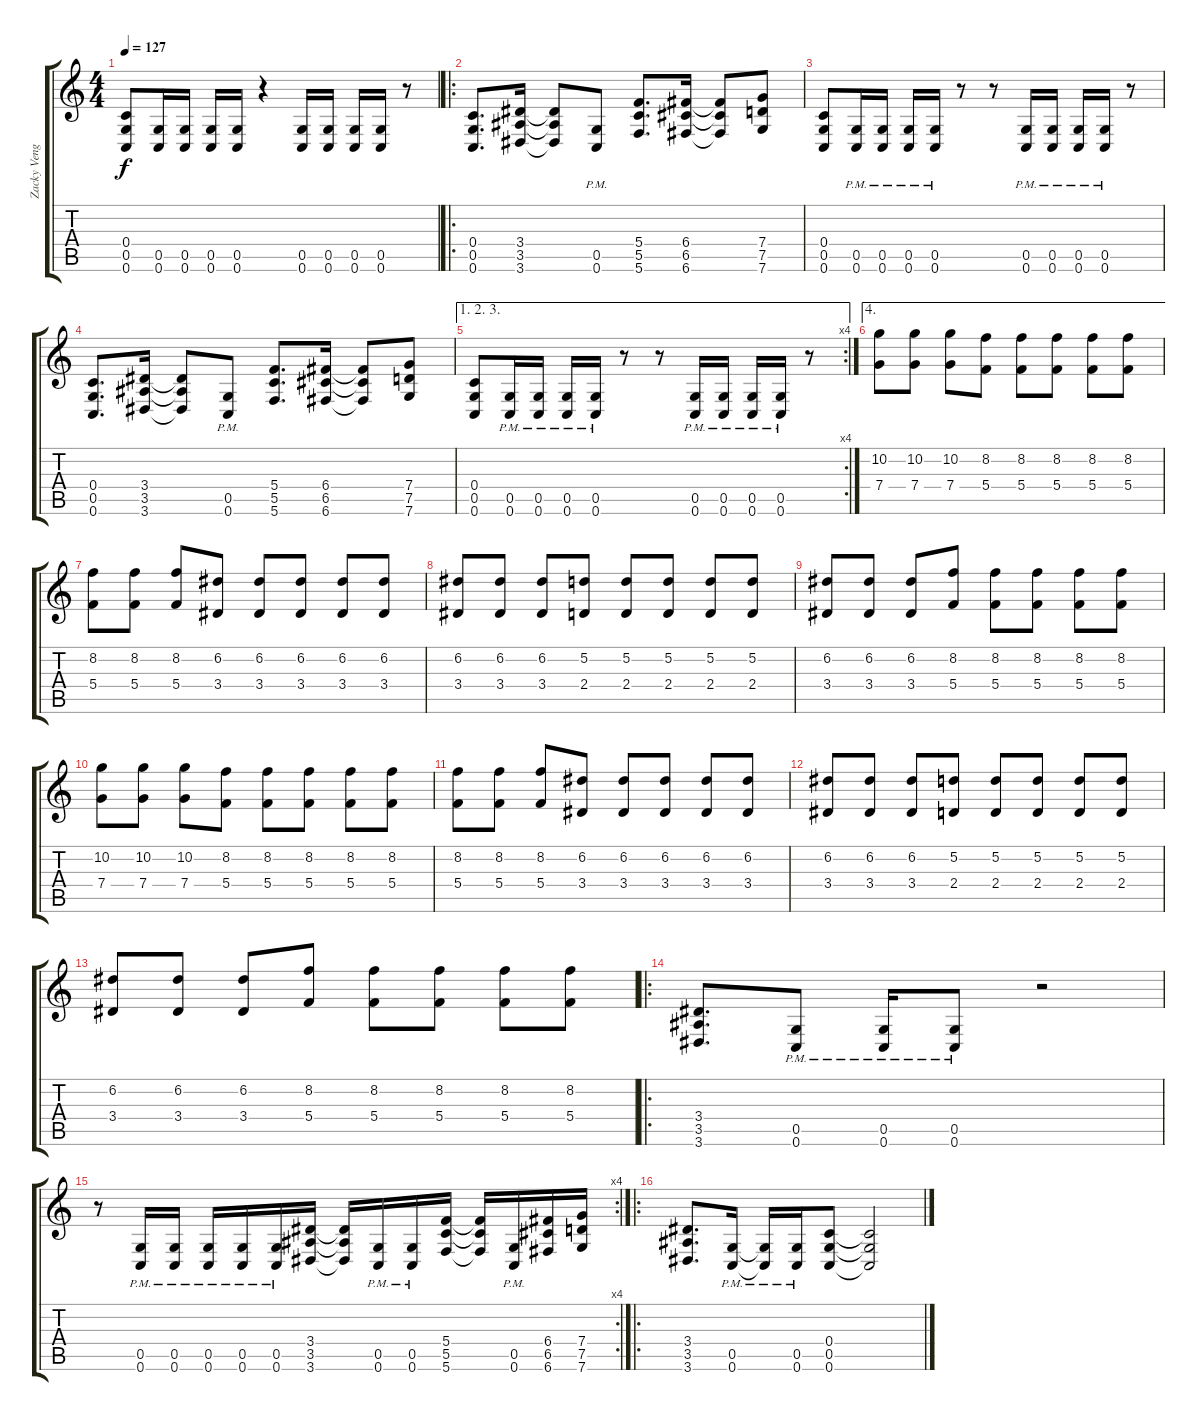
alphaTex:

\track ("Zacky Vengeance" "Zacky Veng") {instrument distortionguitar}
\staff {score tabs}
\tuning (D4 A3 F3 C3 G2 C2) {hide}
\ts (4 4)
\tempo 127
\clef g2
\ks c
(0.4 0.5 0.6).8{dy f} (0.5 0.6).16 (0.5 0.6).16 (0.5 0.6).16 (0.5 0.6).16 r.4 (0.5 0.6).16 (0.5 0.6).16 (0.5 0.6).16 (0.5 0.6).16 r.8 |
\ro
(0.4 0.5 0.6).8{d} (3.4 3.5 3.6).16 (3.4{t} 3.5{t} 3.6{t}).8 (0.5{pm} 0.6{pm}).8 (5.4 5.5 5.6).8{d} (6.4 6.5 6.6).16 (6.4{t} 6.5{t} 6.6{t}).8 (7.4 7.5 7.6).8 |
(0.4 0.5 0.6).8 (0.5{pm} 0.6{pm}).16 (0.5{pm} 0.6{pm}).16 (0.5{pm} 0.6{pm}).16 (0.5{pm} 0.6{pm}).16 r.8 r.8 (0.5{pm} 0.6{pm}).16 (0.5{pm} 0.6{pm}).16 (0.5{pm} 0.6{pm}).16 (0.5{pm} 0.6{pm}).16 r.8 |
(0.4 0.5 0.6).8{d} (3.4 3.5 3.6).16 (3.4{t} 3.5{t} 3.6{t}).8 (0.5{pm} 0.6{pm}).8 (5.4 5.5 5.6).8{d} (6.4 6.5 6.6).16 (6.4{t} 6.5{t} 6.6{t}).8 (7.4 7.5 7.6).8 |
\ae (1 2 3)
\rc 4
(0.4 0.5 0.6).8 (0.5{pm} 0.6{pm}).16 (0.5{pm} 0.6{pm}).16 (0.5{pm} 0.6{pm}).16 (0.5{pm} 0.6{pm}).16 r.8 r.8 (0.5{pm} 0.6{pm}).16 (0.5{pm} 0.6{pm}).16 (0.5{pm} 0.6{pm}).16 (0.5{pm} 0.6{pm}).16 r.8 |
\ae 4
(10.2 7.4).8 (10.2 7.4).8 (10.2 7.4).8 (8.2 5.4).8 (8.2 5.4).8 (8.2 5.4).8 (8.2 5.4).8 (8.2 5.4).8 |
(8.2 5.4).8 (8.2 5.4).8 (8.2 5.4).8 (6.2 3.4).8 (6.2 3.4).8 (6.2 3.4).8 (6.2 3.4).8 (6.2 3.4).8 |
(6.2 3.4).8 (6.2 3.4).8 (6.2 3.4).8 (5.2 2.4).8 (5.2 2.4).8 (5.2 2.4).8 (5.2 2.4).8 (5.2 2.4).8 |
(6.2 3.4).8 (6.2 3.4).8 (6.2 3.4).8 (8.2 5.4).8 (8.2 5.4).8 (8.2 5.4).8 (8.2 5.4).8 (8.2 5.4).8 |
(10.2 7.4).8 (10.2 7.4).8 (10.2 7.4).8 (8.2 5.4).8 (8.2 5.4).8 (8.2 5.4).8 (8.2 5.4).8 (8.2 5.4).8 |
(8.2 5.4).8 (8.2 5.4).8 (8.2 5.4).8 (6.2 3.4).8 (6.2 3.4).8 (6.2 3.4).8 (6.2 3.4).8 (6.2 3.4).8 |
(6.2 3.4).8 (6.2 3.4).8 (6.2 3.4).8 (5.2 2.4).8 (5.2 2.4).8 (5.2 2.4).8 (5.2 2.4).8 (5.2 2.4).8 |
(6.2 3.4).8 (6.2 3.4).8 (6.2 3.4).8 (8.2 5.4).8 (8.2 5.4).8 (8.2 5.4).8 (8.2 5.4).8 (8.2 5.4).8 |
\ro
(3.4 3.5 3.6).8{d} (0.5{pm} 0.6{pm}).8 (0.5{pm} 0.6{pm}).16 (0.5{pm} 0.6{pm}).8 r.2 |
\rc 4
r.8 (0.5 0.6{pm}).16 (0.5 0.6{pm}).16 (0.5 0.6{pm}).16 (0.5 0.6{pm}).16 (0.5 0.6{pm}).16 (3.4 3.5 3.6).16 (3.4{t} 3.5{t} 3.6{t}).16 (0.5 0.6{pm}).16 (0.5 0.6{pm}).16 (5.4 5.5 5.6).16 (5.4{t} 5.5{t} 5.6{t}).16 (0.5 0.6{pm}).16 (6.4 6.5 6.6).16 (7.4 7.5 7.6).16 |
\ro
(3.4 3.5 3.6).8{d} (0.5{pm} 0.6{pm}).16 (0.5{pm t} 0.6{pm t}).16 (0.5{pm} 0.6{pm}).16 (0.4 0.5 0.6).8 (0.4{t} 0.5{t} 0.6{t}).2
